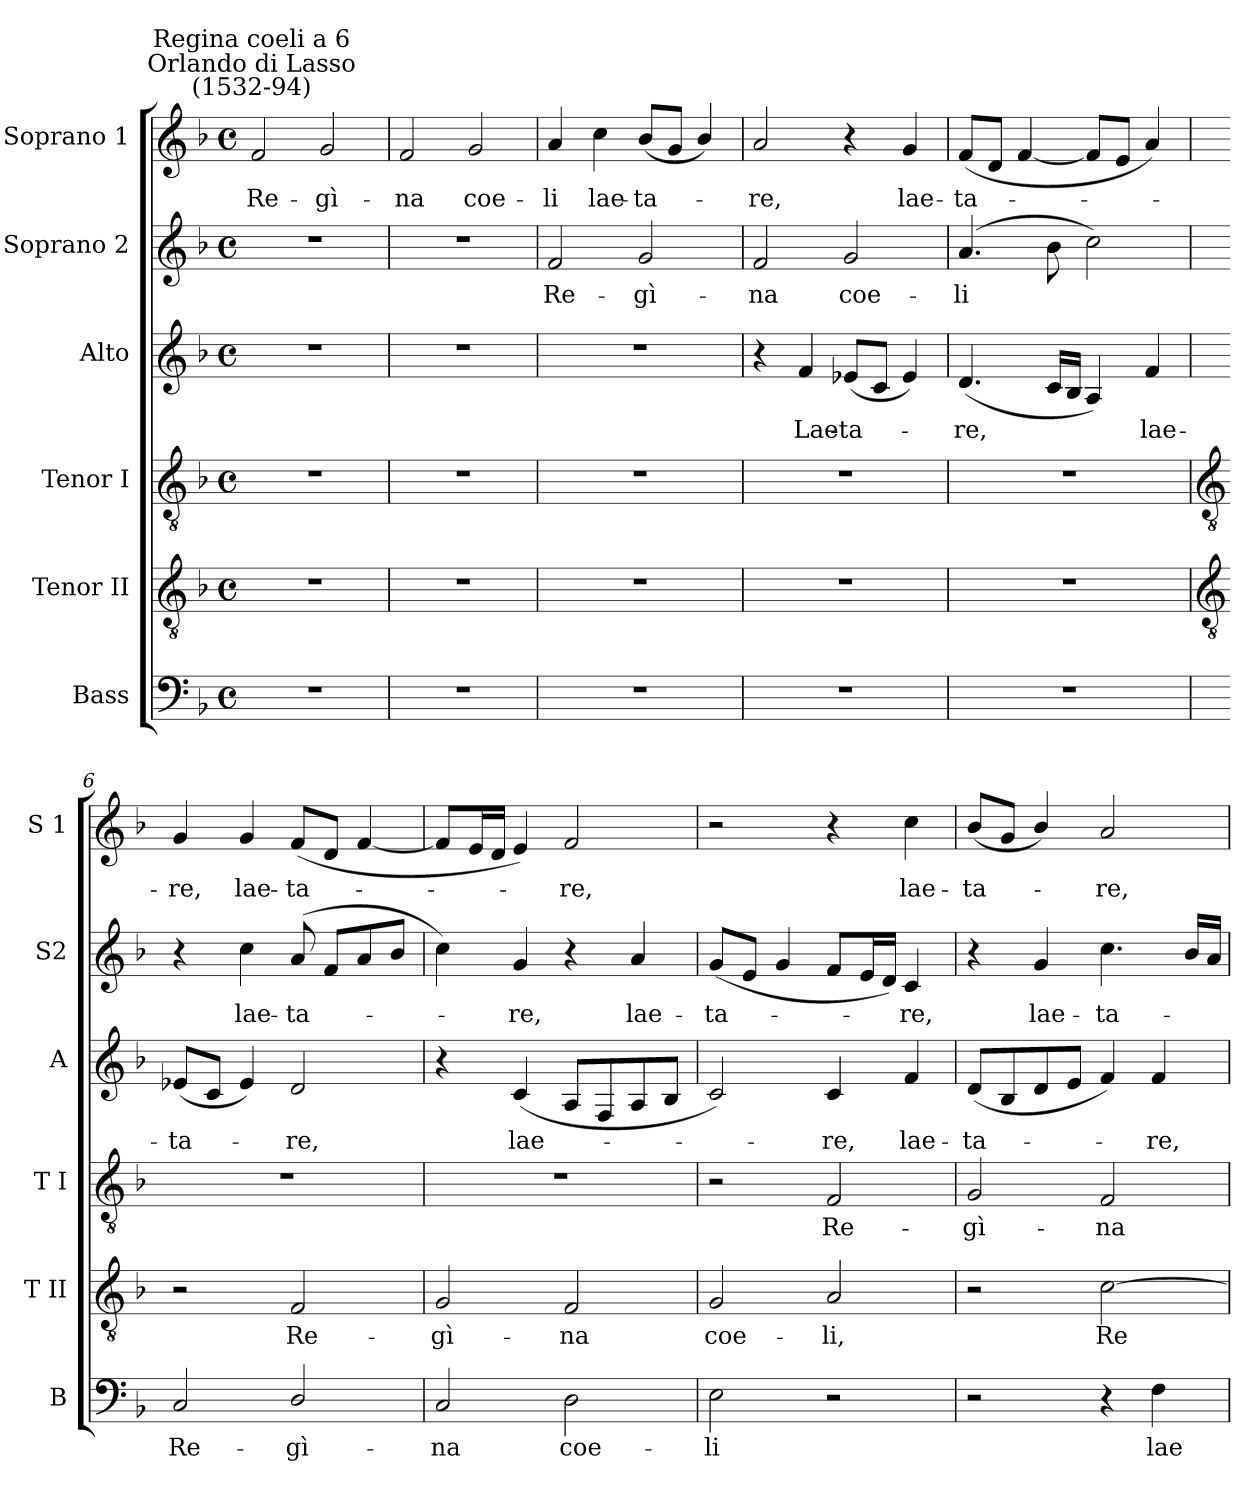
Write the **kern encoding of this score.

**kern	**text	**kern	**text	**kern	**text	**kern	**text	**kern	**text	**kern	**text
*part6	*part6	*part5	*part5	*part4	*part4	*part3	*part3	*part2	*part2	*part1	*part1
*staff6	*staff6	*staff5	*staff5	*staff4	*staff4	*staff3	*staff3	*staff2	*staff2	*staff1	*staff1
*I"Bass	*	*I"Tenor II	*	*I"Tenor I	*	*I"Alto	*	*I"Soprano 2	*	*I"Soprano 1	*
*I'B	*	*I'T II	*	*I'T I	*	*I'A	*	*I'S2	*	*I'S 1	*
*clefF4	*	*clefGv2	*	*clefGv2	*	*clefG2	*	*clefG2	*	*clefG2	*
*k[b-]	*	*k[b-]	*	*k[b-]	*	*k[b-]	*	*k[b-]	*	*k[b-]	*
*F:	*	*F:	*	*F:	*	*F:	*	*F:	*	*F:	*
*M4/4	*	*M4/4	*	*M4/4	*	*M4/4	*	*M4/4	*	*M4/4	*
*met(c)	*	*met(c)	*	*met(c)	*	*met(c)	*	*met(c)	*	*met(c)	*
=1	=1	=1	=1	=1	=1	=1	=1	=1	=1	=1	=1
!	!	!	!	!	!	!	!	!	!	!LO:TX:a:cj:t=Orlando di Lasso\n(1532-94)	!
!	!	!	!	!	!	!	!	!	!	!LO:TX:a:cj:t=Regina coeli a 6	!
!	!	!	!	!	!	!	!	!	!	!	!LO:LY:b
1r	.	1r	.	1r	.	1r	.	1r	.	2f	Re-
!	!	!	!	!	!	!	!	!	!	!	!LO:LY:b
.	.	.	.	.	.	.	.	.	.	2g	-gì-
=2	=2	=2	=2	=2	=2	=2	=2	=2	=2	=2	=2
!	!	!	!	!	!	!	!	!	!	!	!LO:LY:b
1r	.	1r	.	1r	.	1r	.	1r	.	2f	-na
!	!	!	!	!	!	!	!	!	!	!	!LO:LY:b
.	.	.	.	.	.	.	.	.	.	2g	coe-
=3	=3	=3	=3	=3	=3	=3	=3	=3	=3	=3	=3
!	!	!	!	!	!	!	!	!	!LO:LY:b	!	!LO:LY:b
1r	.	1r	.	1r	.	1r	.	2f	Re-	4a	-li
!	!	!	!	!	!	!	!	!	!	!	!LO:LY:b
.	.	.	.	.	.	.	.	.	.	4cc	lae-
!	!	!	!	!	!	!	!	!	!LO:LY:b	!	!LO:LY:b
.	.	.	.	.	.	.	.	2g	-gì-	(<8b-L	-ta-
.	.	.	.	.	.	.	.	.	.	8gJ	.
.	.	.	.	.	.	.	.	.	.	4b-/)	.
=4	=4	=4	=4	=4	=4	=4	=4	=4	=4	=4	=4
!	!	!	!	!	!	!	!	!	!LO:LY:b	!	!LO:LY:b
1r	.	1r	.	1r	.	4r	.	2f	-na	2a	re,
!	!	!	!	!	!	!	!LO:LY:b	!	!	!	!
.	.	.	.	.	.	4f	Lae-	.	.	.	.
!	!	!	!	!	!	!	!LO:LY:b	!	!LO:LY:b	!	!
.	.	.	.	.	.	(<8e-XL	-ta-	2g	coe-	4r	.
.	.	.	.	.	.	8cJ	.	.	.	.	.
!	!	!	!	!	!	!	!	!	!	!	!LO:LY:b
.	.	.	.	.	.	4e-)	.	.	.	4g	lae-
=5	=5	=5	=5	=5	=5	=5	=5	=5	=5	=5	=5
!	!	!	!	!	!	!	!LO:LY:b	!	!LO:LY:b	!	!LO:LY:b
1r	.	1r	.	1r	.	(<4.d	re,	(>4.a	-li	(<8fL	-ta-
.	.	.	.	.	.	.	.	.	.	8dJ	.
.	.	.	.	.	.	.	.	.	.	[4f	.
.	.	.	.	.	.	16cLL	.	8b-	.	.	.
.	.	.	.	.	.	16B-JJ	.	.	.	.	.
.	.	.	.	.	.	4A)	.	2cc)	.	8fL]	.
.	.	.	.	.	.	.	.	.	.	8eJ	.
!	!	!	!	!	!	!	!LO:LY:b	!	!	!	!
.	.	.	.	.	.	4f	lae-	.	.	4a)	.
!!LO:LB:g=z
=6	=6	=6	=6	=6	=6	=6	=6	=6	=6	=6	=6
*	*	*clefGv2	*	*clefGv2	*	*	*	*	*	*	*
!	!LO:LY:b	!	!	!	!	!	!LO:LY:b	!	!	!	!LO:LY:b
2C	Re-	2r	.	1r	.	(<8e-XL	-ta-	4r	.	4g	re,
.	.	.	.	.	.	8cJ	.	.	.	.	.
!	!	!	!	!	!	!	!	!	!LO:LY:b	!	!LO:LY:b
.	.	.	.	.	.	4e-)	.	4cc	lae-	4g	lae-
!	!LO:LY:b	!	!LO:LY:b	!	!	!	!LO:LY:b	!	!LO:LY:b	!	!LO:LY:b
2D/	-gì-	2F	Re-	.	.	2d	re,	(<8a	-ta-	(<8fL	-ta-
.	.	.	.	.	.	.	.	8fL	.	8dJ	.
.	.	.	.	.	.	.	.	8a	.	[4f	.
.	.	.	.	.	.	.	.	8b-J	.	.	.
=7	=7	=7	=7	=7	=7	=7	=7	=7	=7	=7	=7
!	!LO:LY:b	!	!LO:LY:b	!	!	!	!	!	!	!	!
2C	-na	2G	-gì-	1r	.	4r	.	4cc)	.	8fL]	.
.	.	.	.	.	.	.	.	.	.	16eL	.
.	.	.	.	.	.	.	.	.	.	16dJJ	.
!	!	!	!	!	!	!	!LO:LY:b	!	!LO:LY:b	!	!
.	.	.	.	.	.	(<4c	lae-	4g	re,	4e)	.
!	!LO:LY:b	!	!LO:LY:b	!	!	!	!	!	!	!	!LO:LY:b
2D	coe-	2F	-na	.	.	8AL	.	4r	.	2f	re,
.	.	.	.	.	.	8F	.	.	.	.	.
!	!	!	!	!	!	!	!	!	!LO:LY:b	!	!
.	.	.	.	.	.	8A	.	4a	lae-	.	.
.	.	.	.	.	.	8B-J	.	.	.	.	.
=8	=8	=8	=8	=8	=8	=8	=8	=8	=8	=8	=8
!	!LO:LY:b	!	!LO:LY:b	!	!	!	!	!	!LO:LY:b	!	!
2E	-li	2G	coe-	2r	.	2c)	.	(<8gL	-ta-	2r	.
.	.	.	.	.	.	.	.	8eJ	.	.	.
.	.	.	.	.	.	.	.	4g	.	.	.
!	!	!	!LO:LY:b	!	!LO:LY:b	!	!LO:LY:b	!	!	!	!
2r	.	2A	-li,	2F	Re-	4c	re,	8fL	.	4r	.
.	.	.	.	.	.	.	.	16eL	.	.	.
.	.	.	.	.	.	.	.	16dJJ)	.	.	.
!	!	!	!	!	!	!	!LO:LY:b	!	!LO:LY:b	!	!LO:LY:b
.	.	.	.	.	.	4f	lae-	4c	re,	4cc	lae-
=9	=9	=9	=9	=9	=9	=9	=9	=9	=9	=9	=9
!	!	!	!	!	!LO:LY:b	!	!LO:LY:b	!	!	!	!LO:LY:b
2r	.	2r	.	2G	-gì-	(<8dL	-ta-	4r	.	(<8b-L	-ta-
.	.	.	.	.	.	8B-	.	.	.	8gJ	.
!	!	!	!	!	!	!	!	!	!LO:LY:b	!	!
.	.	.	.	.	.	8d	.	4g	lae-	4b-/)	.
.	.	.	.	.	.	8eJ	.	.	.	.	.
!	!	!	!LO:LY:b	!	!LO:LY:b	!	!	!	!LO:LY:b	!	!LO:LY:b
4r	.	[2c	Re-	2F	-na	4f)	.	4.cc	-ta-	2a	re,
!	!LO:LY:b	!	!	!	!	!	!LO:LY:b	!	!	!	!
4F	lae-	.	.	.	.	4f	re,	.	.	.	.
.	.	.	.	.	.	.	.	16b-LL	.	.	.
.	.	.	.	.	.	.	.	16aJJ	.	.	.
=	=	=	=	=	=	=	=	=	=	=	=
*-	*-	*-	*-	*-	*-	*-	*-	*-	*-	*-	*-
